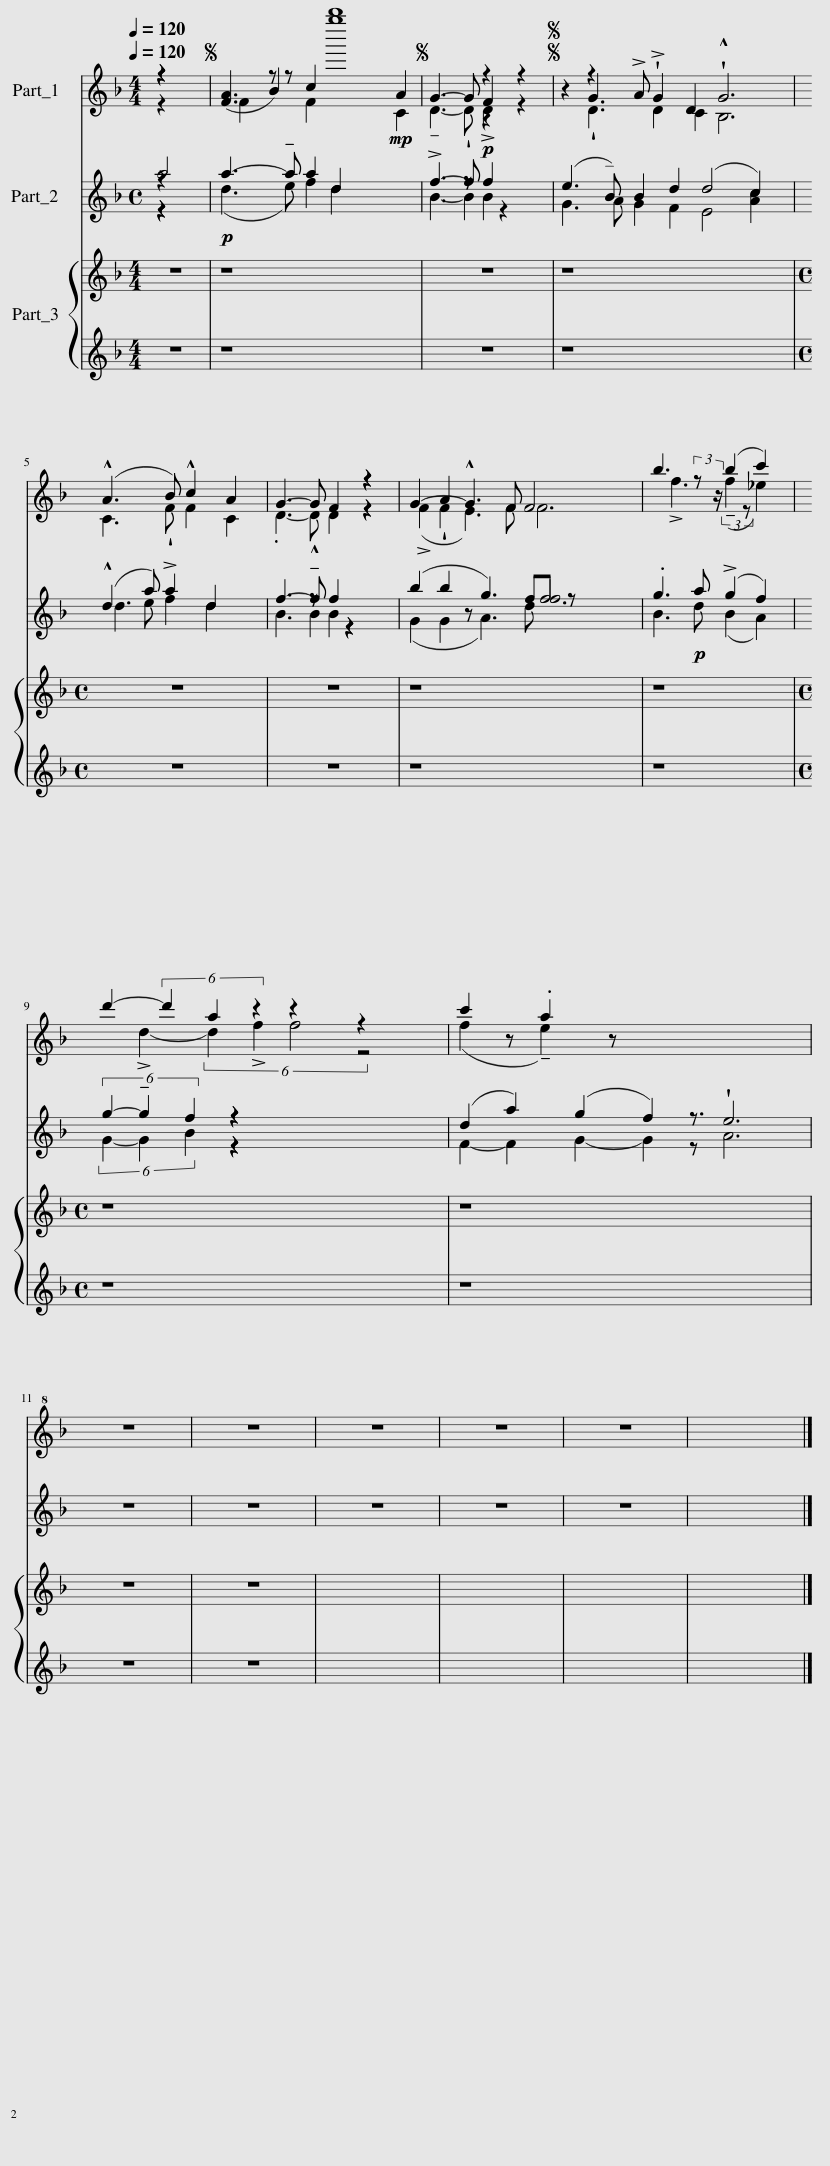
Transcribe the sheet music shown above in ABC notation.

X:1
%%score ( 1 2 3 4 ) ( 5 6 7 )
L:1/8
Q:1/4=120
M:4/4
I:linebreak $
K:F
V:1 treble
V:2 treble
V:3 treble
V:4 treble
V:5 treble
V:6 treble
V:7 treble
V:1
 z2 x6 |S F2 z z c2 [g''b'']8!mp! A2 |S G3- G!p! z2 z2 |SS z2 z2 !>!A !>!!wedge!G2 D2 !wedge!!^!G6 |$ (A3 B) c2 A2 | %5
 G3- G F2 z2 | G2- A2 G3 F F6 x | b3 (3:2:2z z/ b2 x3 |$ d'2- (6:4:3d'2 a2 z2 z2 x4 | c'2 z .a2 z x9 |$ %10
 z8 | z8 | z8 | z8 | z8 | %15
 x8 |] %16
V:2
 z2 x6 | [FA]3 x F2 x8 C2 | !tenuto!D3- !wedge!D z2 z2 | x2 G3 D2 C2 B,6 |$ !^!C3 !wedge!F !^!F2 C2 | %5
 .D3- D D2 z2 | (!>!F2 !wedge!F2 !^!E3) F F4 x3 | x/3 !>!f3 x2/3 (3:2:2!tenuto!f2 z c'2 x |$ x4/3 !>!d2- (6:4:4d2 !>!f2 f4 z4 x2/3 | (f2 x !tenuto!e2) x10 |$ %10
 x8 | x8 | x8 | x8 | x8 | %15
 x8 |] %16
V:3
 z2 x6 | x2 B2 x12 | x4 F2 x2 | x2 !wedge!D3 x10 |$ x8 | %5
 x6 z2 | x15 | x6 _e2 x |$ x26/3 z2 x4/3 | x15 |$ %10
 x8 | x8 | x8 | x8 | x8 | %15
 x8 |] %16
V:4
 x8 | x16 | x4 !>!D2 x2 | x15 |$ x8 | %5
 x6 z2 | x15 | x9 |$ x12 | x15 |$ %10
 x8 | x8 | x8 | x8 | x8 | %15
 x8 |] %16
V:5
 z2 x6 |!p! a3- !tenuto!a a2 d2 x8 | !>!f3- f f2 x2 | (e3 !tenuto!B) B2 d2 d4 [Ac]2 x |$ d3 !>!a2 d2 x | %5
 f3- !^!!tenuto!f f2 x2 | (b2 b2 z g3) ff z x4 | .g3!p! a (!>!g2 f2) x |$ (6:4:3g2- !tenuto!g2 f2 z2 x6 | (d2 a2) (g2 f2) z3/2 x11/2 |$ %10
 z8 | z8 | z8 | z8 | z8 | %15
 x8 |] %16
V:6
 z2 x6 | (d3 e) f2 d2 x8 | B3- B2 z2 x | G3 A G2 F2 E4 c2 x |$ (!^!d2 a) f2 d2 x | %5
 B3 B2 z2 x | (G2 G2 x A3) d f6 | B3 d (B2 A2) x |$ (6:4:3G2- G2 B2 z2 x6 | F2- F2 G2- G2 z !wedge!e6 |$ %10
 x8 | x8 | x8 | x8 | x8 | %15
 x8 |] %16
V:7
 a4 x4 | x16 | x3 z B2 x2 | x15 |$ x2 e x5 | %5
 x3 z B2 x2 | x15 | x9 |$ x4 z2 x6 | x9 A6 |$ %10
 x8 | x8 | x8 | x8 | x8 | %15
 x8 |] %16
